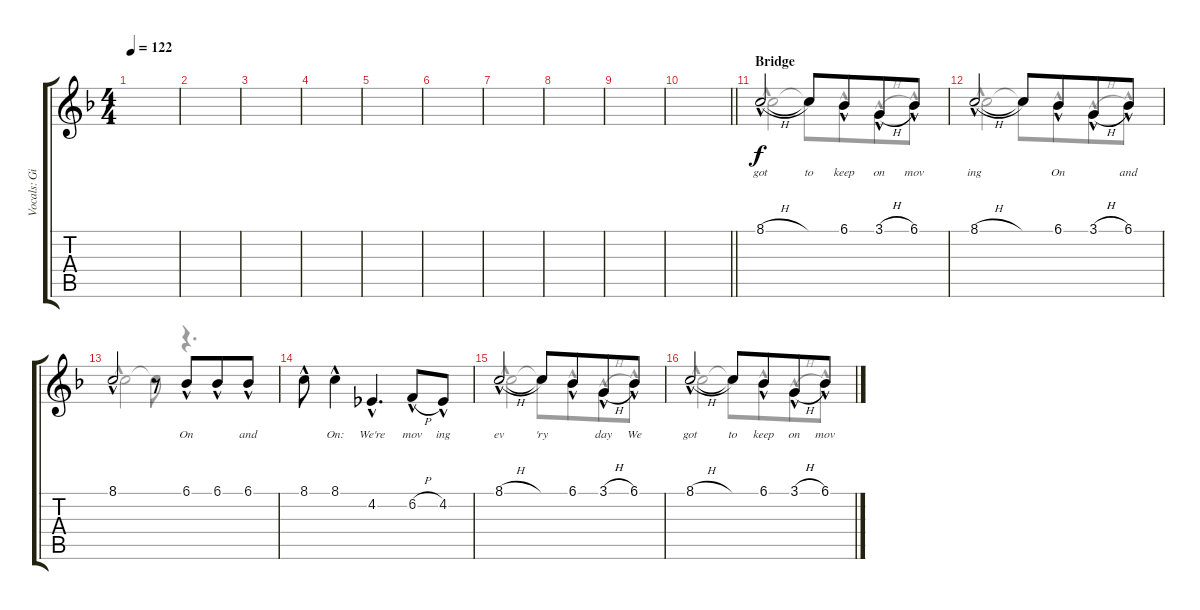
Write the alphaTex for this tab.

\track ("Vocals: Gil" "Vocals: Gi") {instrument lead2sawtooth}
\staff {score tabs}
\tuning (E4 B3 G3 D3 A2 E2) {hide}
\voice
\ts (4 4)
\tempo 122
\clef g2
\ks f
|
|
|
|
|
|
|
|
|
\barLineRight lightlight
|
\section ("" "Bridge")
8.1{h hac}.2{lyrics (0 "got") lyrics (1 "") lyrics (2 "") lyrics (3 "") lyrics (4 "")} 8.1{t}.8{lyrics (0 "to") lyrics (1 "") lyrics (2 "") lyrics (3 "") lyrics (4 "")} 6.1{hac}.8{lyrics (0 "keep") lyrics (1 "") lyrics (2 "") lyrics (3 "") lyrics (4 "") beam merge} 3.1{h hac}.8{lyrics (0 "on") lyrics (1 "") lyrics (2 "") lyrics (3 "") lyrics (4 "")} 6.1{hac}.8{lyrics (0 "mov") lyrics (1 "") lyrics (2 "") lyrics (3 "") lyrics (4 "")} |
8.1{h hac}.2{lyrics (0 "ing") lyrics (1 "") lyrics (2 "") lyrics (3 "") lyrics (4 "")} 8.1{t}.8{lyrics (0 "") lyrics (1 "") lyrics (2 "") lyrics (3 "") lyrics (4 "")} 6.1{hac}.8{lyrics (0 "On") lyrics (1 "") lyrics (2 "") lyrics (3 "") lyrics (4 "") beam merge} 3.1{h hac}.8{lyrics (0 "") lyrics (1 "") lyrics (2 "") lyrics (3 "") lyrics (4 "")} 6.1{hac}.8{lyrics (0 "and") lyrics (1 "") lyrics (2 "") lyrics (3 "") lyrics (4 "")} |
8.1{hac}.2{lyrics (0 "") lyrics (1 "") lyrics (2 "") lyrics (3 "") lyrics (4 "")} r.8 6.1{hac}.8{lyrics (0 "On") lyrics (1 "") lyrics (2 "") lyrics (3 "") lyrics (4 "") beam merge} 6.1{hac}.8{lyrics (0 "") lyrics (1 "") lyrics (2 "") lyrics (3 "") lyrics (4 "")} 6.1{hac}.8{lyrics (0 "and") lyrics (1 "") lyrics (2 "") lyrics (3 "") lyrics (4 "")} |
8.1{hac}.8{lyrics (0 "") lyrics (1 "") lyrics (2 "") lyrics (3 "") lyrics (4 "")} 8.1{hac}.4{lyrics (0 "On:") lyrics (1 "") lyrics (2 "") lyrics (3 "") lyrics (4 "")} 4.2{hac}.4{d lyrics (0 "We're") lyrics (1 "") lyrics (2 "") lyrics (3 "") lyrics (4 "")} 6.2{h hac}.8{lyrics (0 "mov") lyrics (1 "") lyrics (2 "") lyrics (3 "") lyrics (4 "")} 4.2{hac}.8{lyrics (0 "ing") lyrics (1 "") lyrics (2 "") lyrics (3 "") lyrics (4 "")} |
8.1{h hac}.2{lyrics (0 "ev") lyrics (1 "") lyrics (2 "") lyrics (3 "") lyrics (4 "")} 8.1{t}.8{lyrics (0 "'ry") lyrics (1 "") lyrics (2 "") lyrics (3 "") lyrics (4 "")} 6.1{hac}.8{lyrics (0 "") lyrics (1 "") lyrics (2 "") lyrics (3 "") lyrics (4 "") beam merge} 3.1{h hac}.8{lyrics (0 "day") lyrics (1 "") lyrics (2 "") lyrics (3 "") lyrics (4 "")} 6.1{hac}.8{lyrics (0 "We") lyrics (1 "") lyrics (2 "") lyrics (3 "") lyrics (4 "")} |
8.1{h hac}.2{lyrics (0 "got") lyrics (1 "") lyrics (2 "") lyrics (3 "") lyrics (4 "")} 8.1{t}.8{lyrics (0 "to") lyrics (1 "") lyrics (2 "") lyrics (3 "") lyrics (4 "")} 6.1{hac}.8{lyrics (0 "keep") lyrics (1 "") lyrics (2 "") lyrics (3 "") lyrics (4 "") beam merge} 3.1{h hac}.8{lyrics (0 "on") lyrics (1 "") lyrics (2 "") lyrics (3 "") lyrics (4 "")} 6.1{hac}.8{lyrics (0 "mov") lyrics (1 "") lyrics (2 "") lyrics (3 "") lyrics (4 "")}
\voice
\clef g2
\ottava regular
\simile none
\ks f
|
|
|
|
|
|
|
|
|
\barLineRight lightlight
|
8.1{hac}.2 8.1{t}.8 6.1{hac}.8{beam merge} 3.1{h hac}.8 6.1{hac}.8 |
8.1{hac}.2 8.1{t}.8 6.1{hac}.8{beam merge} 3.1{h hac}.8 6.1{hac}.8 |
8.1{hac}.2 8.1{t}.8 r.4{d} |
|
8.1{hac}.2 8.1{t}.8 6.1{hac}.8{beam merge} 3.1{h hac}.8 6.1{hac}.8 |
8.1{hac}.2 8.1{t}.8 6.1{hac}.8{beam merge} 3.1{h hac}.8 6.1{hac}.8
